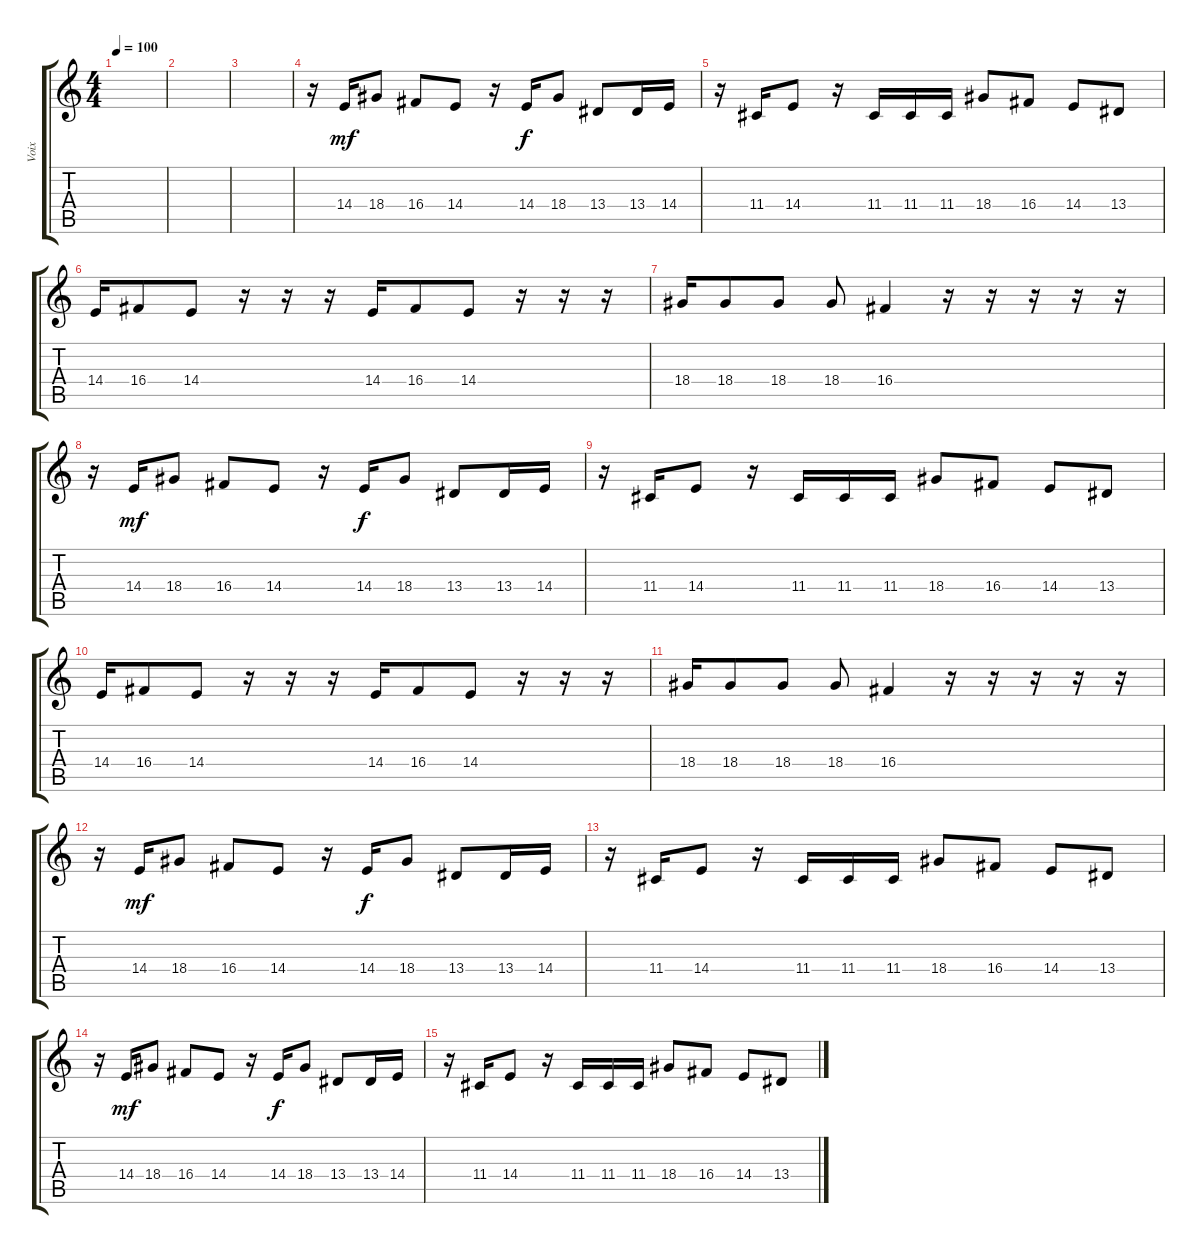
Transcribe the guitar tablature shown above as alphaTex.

\track ("Voix" "Voix") {instrument lead2sawtooth}
\staff {score tabs}
\tuning (E4 B3 G3 D3 A2 E2) {hide}
\ts (4 4)
\tempo 100
\clef g2
\ks c
|
|
|
r.16 14.4.16{dy mf} 18.4.8 16.4.8 14.4.8 r.16 14.4.16{dy f} 18.4.8 13.4.8 13.4.16 14.4.16 |
r.16 11.4.16 14.4.8 r.16 11.4.16 11.4.16 11.4.16 18.4.8 16.4.8 14.4.8 13.4.8 |
14.4.16 16.4.8 14.4.8 r.16 r.16 r.16 14.4.16 16.4.8 14.4.8 r.16 r.16 r.16 |
18.4.16 18.4.8 18.4.8 18.4.8 16.4.4 r.16 r.16 r.16 r.16 r.16 |
r.16 14.4.16{dy mf} 18.4.8 16.4.8 14.4.8 r.16 14.4.16{dy f} 18.4.8 13.4.8 13.4.16 14.4.16 |
r.16 11.4.16 14.4.8 r.16 11.4.16 11.4.16 11.4.16 18.4.8 16.4.8 14.4.8 13.4.8 |
14.4.16 16.4.8 14.4.8 r.16 r.16 r.16 14.4.16 16.4.8 14.4.8 r.16 r.16 r.16 |
18.4.16 18.4.8 18.4.8 18.4.8 16.4.4 r.16 r.16 r.16 r.16 r.16 |
r.16 14.4.16{dy mf} 18.4.8 16.4.8 14.4.8 r.16 14.4.16{dy f} 18.4.8 13.4.8 13.4.16 14.4.16 |
r.16 11.4.16 14.4.8 r.16 11.4.16 11.4.16 11.4.16 18.4.8 16.4.8 14.4.8 13.4.8 |
r.16 14.4.16{dy mf} 18.4.8 16.4.8 14.4.8 r.16 14.4.16{dy f} 18.4.8 13.4.8 13.4.16 14.4.16 |
r.16 11.4.16 14.4.8 r.16 11.4.16 11.4.16 11.4.16 18.4.8 16.4.8 14.4.8 13.4.8
